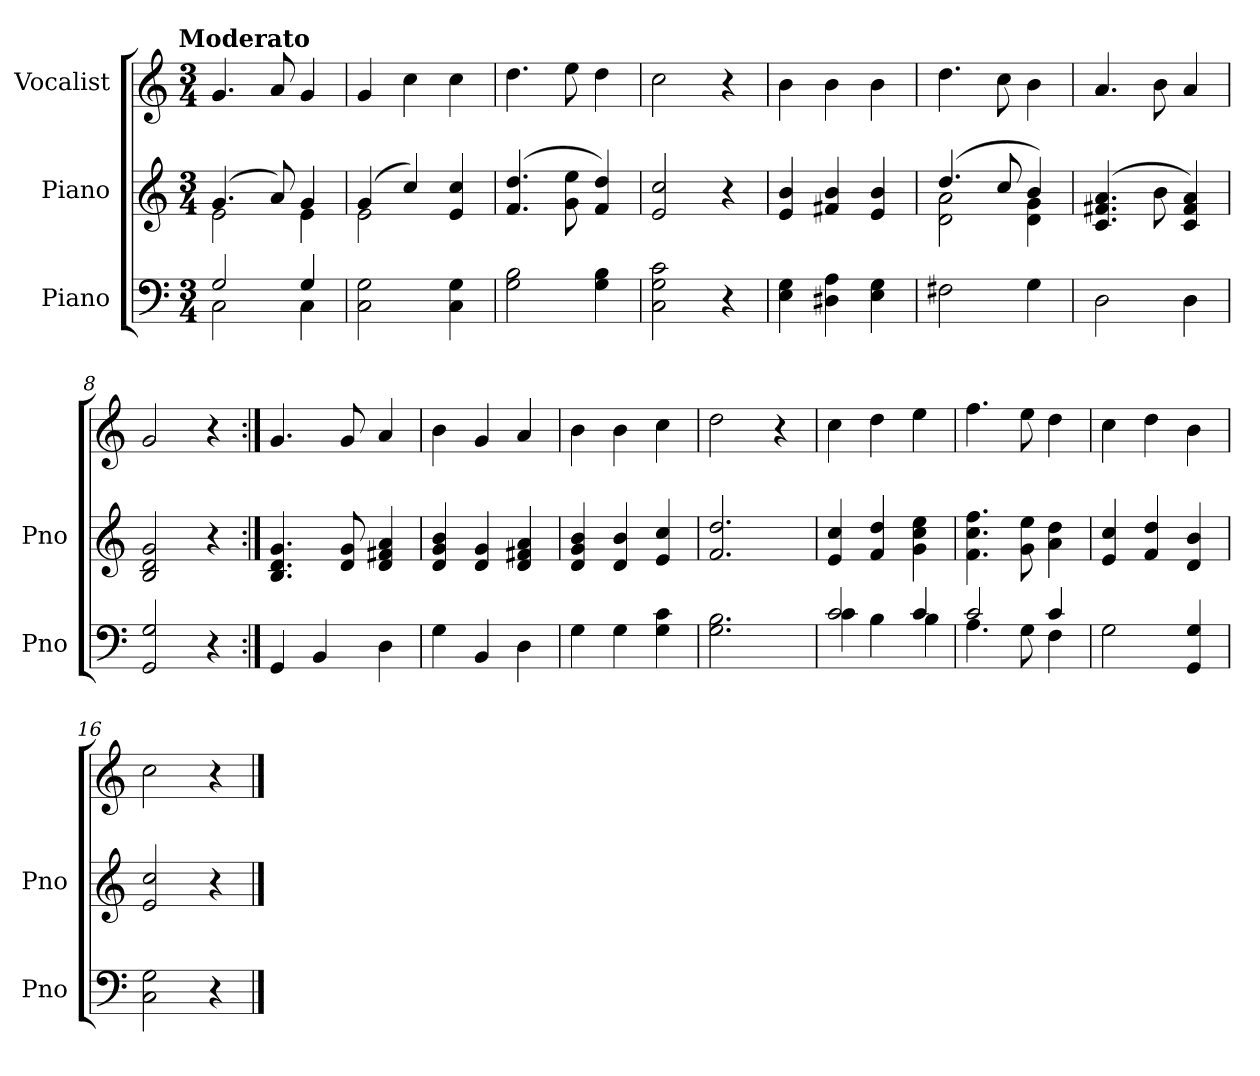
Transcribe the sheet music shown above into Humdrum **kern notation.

**kern	**kern	**kern
*part3	*part2	*part1
*staff3	*staff2	*staff1
*I"Piano	*I"Piano	*I"Vocalist
*I'Pno	*I'Pno	*
*clefF4	*clefG2	*clefG2
*k[]	*k[]	*k[]
*C:	*C:	*C:
!!LO:TX:omd:t=Moderato
*M3/4	*M3/4	*M3/4
*MM114	*MM114	*MM114
=1	=1	=1
*^	*^	*
2G	2C	(4.g	2e	4.g
.	.	8a)	.	8a
4G	4C	4g	4e	4g
*v	*v	*	*	*
=2	=2	=2	=2
2C 2G	(4g	2e	4g
.	4cc)	.	4cc
4C 4G	4e 4cc	4ryy	4cc
*	*v	*v	*
=3	=3	=3
2G 2B	(4.f 4.dd	4.dd
.	8g 8ee	8ee
4G 4B	4f 4dd)	4dd
=4	=4	=4
2C 2G 2c	2e 2cc	2cc
4r	4r	4r
=5	=5	=5
4E 4G	4e 4b	4b
4D#X 4A	4f#X 4b	4b
4E 4G	4e 4b	4b
=6	=6	=6
*	*^	*
2F#X	(4.dd	2d 2a	4.dd
.	8cc	.	8cc
4G	4b)	4d 4g	4b
*	*v	*v	*
=7	=7	=7
2D	(4.c 4.f#X 4.a	4.a
.	8b	8b
4D	4c 4f# 4a)	4a
=8	=8	=8
2GG 2G	2B 2d 2g	2g
4r	4r	4r
=9:|!	=9:|!	=9:|!
4GG	4.B 4.d 4.g	4.g
4BB	.	.
.	8d 8g	8g
4D	4d 4f#X 4a	4a
=10	=10	=10
4G	4d 4g 4b	4b
4BB	4d 4g	4g
4D	4d 4f#X 4a	4a
=11	=11	=11
4G	4d 4g 4b	4b
4G	4d 4b	4b
4G 4c	4e 4cc	4cc
=12	=12	=12
2.G 2.B	2.f 2.dd	2dd
.	.	4r
=13	=13	=13
*^	*	*
2c	4c	4e 4cc	4cc
.	4B	4f 4dd	4dd
4c	4B	4g 4cc 4ee	4ee
=14	=14	=14	=14
2c	4.A	4.f 4.cc 4.ff	4.ff
.	8G	8g 8ee	8ee
4c	4F	4a 4dd	4dd
*v	*v	*	*
=15	=15	=15
2G	4e 4cc	4cc
.	4f 4dd	4dd
4GG 4G	4d 4b	4b
=16	=16	=16
2C 2G	2e 2cc	2cc
4r	4r	4r
==	==	==
*-	*-	*-
